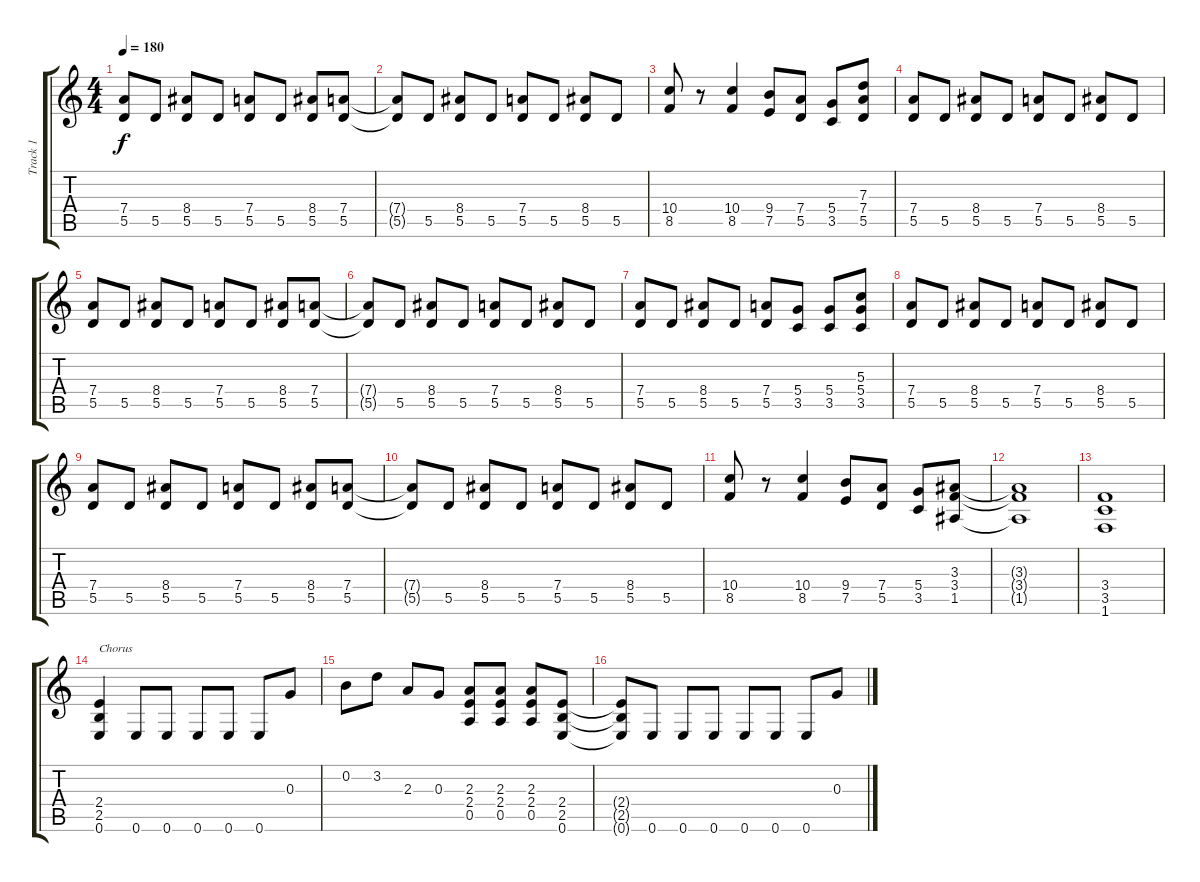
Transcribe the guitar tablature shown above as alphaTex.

\track ("Track 1" "Track 1") {instrument distortionguitar}
\staff {score tabs}
\tuning (E4 B3 G3 D3 A2 E2) {hide}
\ts (4 4)
\tempo 180
\clef g2
\ks c
(7.4 5.5).8{dy f} 5.5.8 (8.4 5.5).8 5.5.8 (7.4 5.5).8 5.5.8 (8.4 5.5).8 (7.4 5.5).8 |
(7.4{t} 5.5{t}).8 5.5.8 (8.4 5.5).8 5.5.8 (7.4 5.5).8 5.5.8 (8.4 5.5).8 5.5.8 |
(10.4 8.5).8 r.8 (10.4 8.5).4 (9.4 7.5).8 (7.4 5.5).8 (5.4 3.5).8 (7.3 7.4 5.5).8 |
(7.4 5.5).8 5.5.8 (8.4 5.5).8 5.5.8 (7.4 5.5).8 5.5.8 (8.4 5.5).8 5.5.8 |
(7.4 5.5).8 5.5.8 (8.4 5.5).8 5.5.8 (7.4 5.5).8 5.5.8 (8.4 5.5).8 (7.4 5.5).8 |
(7.4{t} 5.5{t}).8 5.5.8 (8.4 5.5).8 5.5.8 (7.4 5.5).8 5.5.8 (8.4 5.5).8 5.5.8 |
(7.4 5.5).8 5.5.8 (8.4 5.5).8 5.5.8 (7.4 5.5).8 (5.4 3.5).8 (5.4 3.5).8 (5.3 5.4 3.5).8 |
(7.4 5.5).8 5.5.8 (8.4 5.5).8 5.5.8 (7.4 5.5).8 5.5.8 (8.4 5.5).8 5.5.8 |
(7.4 5.5).8 5.5.8 (8.4 5.5).8 5.5.8 (7.4 5.5).8 5.5.8 (8.4 5.5).8 (7.4 5.5).8 |
(7.4{t} 5.5{t}).8 5.5.8 (8.4 5.5).8 5.5.8 (7.4 5.5).8 5.5.8 (8.4 5.5).8 5.5.8 |
(10.4 8.5).8 r.8 (10.4 8.5).4 (9.4 7.5).8 (7.4 5.5).8 (5.4 3.5).8 (3.3 3.4 1.5).8 |
(3.3{t} 3.4{t} 1.5{t}).1 |
(3.4 3.5 1.6).1 |
(2.4 2.5 0.6).4{txt "Chorus"} 0.6.8 0.6.8 0.6.8 0.6.8 0.6.8 0.3.8 |
0.2.8 3.2.8 2.3.8 0.3.8 (2.3 2.4 0.5).8 (2.3 2.4 0.5).8 (2.3 2.4 0.5).8 (2.4 2.5 0.6).8 |
(2.4{t} 2.5{t} 0.6{t}).8 0.6.8 0.6.8 0.6.8 0.6.8 0.6.8 0.6.8 0.3.8
